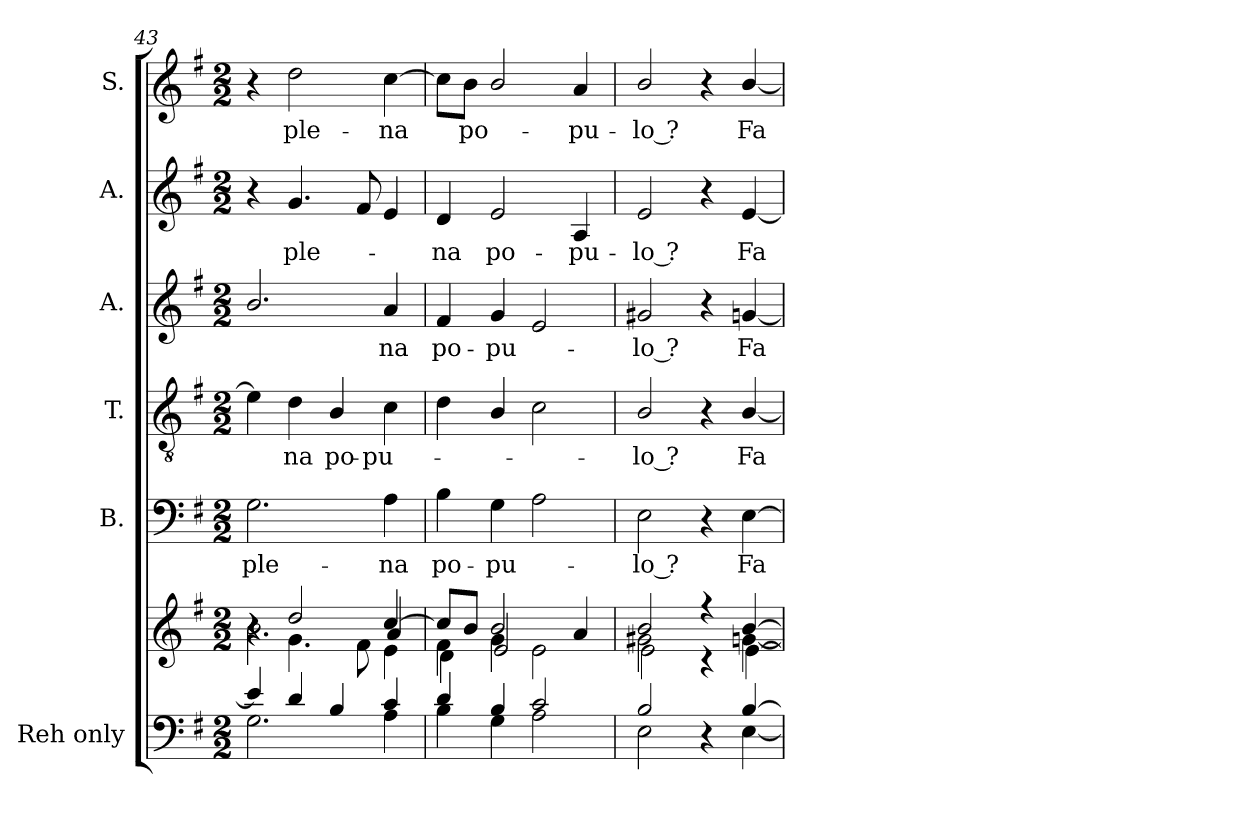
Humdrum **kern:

**kern	**kern	**kern	**text	**kern	**text	**kern	**text	**kern	**text	**kern	**text
*part6	*part6	*part5	*part5	*part4	*part4	*part3	*part3	*part2	*part2	*part1	*part1
*staff7	*staff6	*staff5	*staff5	*staff4	*staff4	*staff3	*staff3	*staff2	*staff2	*staff1	*staff1
*I"Reh  only	*	*I"B.	*	*I"T.	*	*I"A.	*	*I"A.	*	*I"S.	*
*	*	*I'B.	*	*I'T.	*	*I'A.	*	*I'A.	*	*	*
*clefF4	*clefG2	*clefF4	*	*clefGv2	*	*clefG2	*	*clefG2	*	*clefG2	*
*	*	*	*	*ITrd7c12	*	*	*	*	*	*	*
*k[f#]	*k[f#]	*k[f#]	*	*k[f#]	*	*k[f#]	*	*k[f#]	*	*k[f#]	*
*G:	*G:	*G:	*	*G:	*	*G:	*	*G:	*	*G:	*
*M2/2	*M2/2	*M2/2	*	*M2/2	*	*M2/2	*	*M2/2	*	*M2/2	*
=43	=43	=43	=43	=43	=43	=43	=43	=43	=43	=43	=43
*^	*^	*	*	*	*	*	*	*	*	*	*
*	*	*	*^	*	*	*	*	*	*	*	*	*	*
!	!	!	!	!	!	!LO:LY:b:color=#000000	!	!	!	!	!	!	!	!
4ei/]	2.Gi\	4r	2.bi\	4r	2.Gi\	ple-	4Ei\]	.	2.bi/	.	4r	.	4r	.
!	!	!	!	!	!	!	!	!LO:LY:b:color=#000000	!	!	!	!	!	!
!	!	!	!	!	!	!	!	!	!	!	!	!LO:LY:b:color=#000000	!	!
!	!	!	!	!	!	!	!	!	!	!	!	!	!	!LO:LY:b:color=#000000
4di/	.	2ddi/	.	4.gi\	.	.	4Di\	-na	.	.	4.gi/	ple-	2ddi\	ple-
!	!	!	!	!	!	!	!	!LO:LY:b:color=#000000	!	!	!	!	!	!
4Bi/	.	.	.	.	.	.	4BBi/	po-	.	.	.	.	.	.
.	.	.	.	8f#i\	.	.	.	.	.	.	8f#i/	.	.	.
!	!	!	!	!	!	!LO:LY:b:color=#000000	!	!	!	!	!	!	!	!
!	!	!	!	!	!	!	!	!LO:LY:b:color=#000000	!	!	!	!	!	!
!	!	!	!	!	!	!	!	!	!	!LO:LY:b:color=#000000	!	!	!	!
!	!	!	!	!	!	!	!	!	!	!	!	!	!	!LO:LY:b:color=#000000
4ci/	4Ai\	[4cci/	4ai/	4ei\	4Ai\	-na	4Ci\	-pu-	4ai/	-na	4ei/	.	[4cci\	-na
=44	=44	=44	=44	=44	=44	=44	=44	=44	=44	=44	=44	=44	=44	=44
!	!	!	!	!	!	!LO:LY:b:color=#000000	!	!	!	!	!	!	!	!
!	!	!	!	!	!	!	!	!	!	!LO:LY:b:color=#000000	!	!	!	!
!	!	!	!	!	!	!	!	!	!	!	!	!LO:LY:b:color=#000000	!	!
4di/	4Bi\	8cci/L]	4f#i\	4di\	4Bi\	po-	4Di\	.	4f#i/	po-	4di/	-na	8cci\L]	.
!	!	!	!	!	!	!	!	!	!	!	!	!	!	!LO:LY:b:color=#000000
.	.	8bi/J	.	.	.	.	.	.	.	.	.	.	8bi\J	po-
!	!	!	!	!	!	!LO:LY:b:color=#000000	!	!	!	!	!	!	!	!
!	!	!	!	!	!	!	!	!	!	!LO:LY:b:color=#000000	!	!	!	!
!	!	!	!	!	!	!	!	!	!	!	!	!LO:LY:b:color=#000000	!	!
4Bi/	4Gi\	2bi/	4gi\	2ei/	4Gi\	-pu-	4BBi/	.	4gi/	-pu-	2ei/	po-	2bi/	.
2ci/	2Ai\	.	2ei\	.	2Ai\	.	2Ci\	.	2ei/	.	.	.	.	.
!	!	!	!	!	!	!	!	!	!	!	!	!LO:LY:b:color=#000000	!	!
!	!	!	!	!	!	!	!	!	!	!	!	!	!	!LO:LY:b:color=#000000
.	.	4ai/	.	4ryy	.	.	.	.	.	.	4Ai/	-pu-	4ai/	-pu-
=45	=45	=45	=45	=45	=45	=45	=45	=45	=45	=45	=45	=45	=45	=45
!	!	!	!	!	!	!LO:LY:b:color=#000000	!	!	!	!	!	!	!	!
!	!	!	!	!	!	!	!	!LO:LY:b:color=#000000	!	!	!	!	!	!
!	!	!	!	!	!	!	!	!	!	!LO:LY:b:color=#000000	!	!	!	!
!	!	!	!	!	!	!	!	!	!	!	!	!LO:LY:b:color=#000000	!	!
!	!	!	!	!	!	!	!	!	!	!	!	!	!	!LO:LY:b:color=#000000
2Bi/	2Ei\	2bi/	2g#Xi\	2ei\	2Ei\	-lo ?	2BBi/	-lo ?	2g#Xi/	-lo ?	2ei/	-lo ?	2bi/	-lo ?
4r	4ryy	4r	4ryy	4r	4r	.	4r	.	4r	.	4r	.	4r	.
!	!	!	!	!	!	!LO:LY:b:color=#000000	!	!	!	!	!	!	!	!
!	!	!	!	!	!	!	!	!LO:LY:b:color=#000000	!	!	!	!	!	!
!	!	!	!	!	!	!	!	!	!	!LO:LY:b:color=#000000	!	!	!	!
!	!	!	!	!	!	!	!	!	!	!	!	!LO:LY:b:color=#000000	!	!
!	!	!	!	!	!	!	!	!	!	!	!	!	!	!LO:LY:b:color=#000000
[4Bi/	[4Ei\	[4bi/	[4gni\	[4ei\	[4Ei\	Fa-	[4BBi/	Fa-	[4gni/	Fa-	[4ei/	Fa-	[4bi/	Fa-
*v	*v	*	*	*	*	*	*	*	*	*	*	*	*	*
*	*v	*v	*v	*	*	*	*	*	*	*	*	*	*
=	=	=	=	=	=	=	=	=	=	=	=
*-	*-	*-	*-	*-	*-	*-	*-	*-	*-	*-	*-
